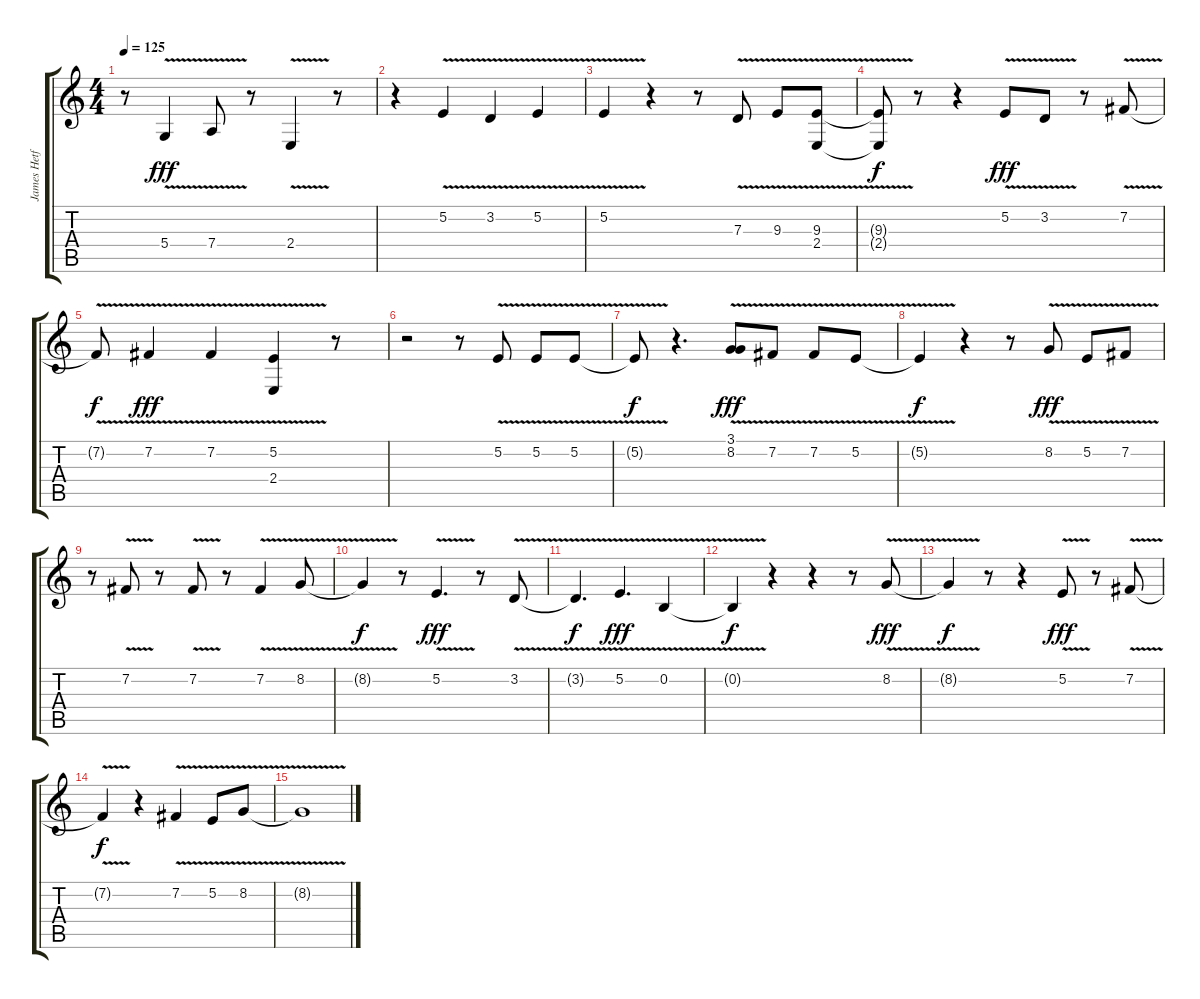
\track ("James Hetfield Vocals" "James Hetf") {instrument englishhorn}
\staff {score tabs}
\tuning (E4 B3 G3 D3 A2 E2) {hide}
\ts (4 4)
\tempo 125
\clef g2
\ks c
r.8{dy fff} 5.4{v}.4 7.4{v}.8 r.8 2.4{v}.4 r.8 |
r.4 5.2{v}.4 3.2{v}.4 5.2{v}.4 |
5.2{v}.4 r.4 r.8 7.3{v}.8 9.3{v}.8 (9.3{v} 2.4{v}).8 |
(9.3{t} 2.4{t}).8{dy f} r.8 r.4 5.2{v}.8{dy fff} 3.2{v}.8 r.8 7.2{v}.8 |
7.2{t}.8{dy f} 7.2{v}.4{dy fff} 7.2{v}.4 (5.2 2.4{v}).4 r.8 |
r.2 r.8 5.2{v}.8 5.2{v}.8 5.2{v}.8 |
5.2{t}.8{dy f} r.4{d} (3.1{v} 8.2{v}).8{dy fff} 7.2{v}.8 7.2{v}.8 5.2{v}.8 |
5.2{t}.4{dy f} r.4 r.8 8.2{v}.8{dy fff} 5.2{v}.8 7.2{v}.8 |
r.8 7.2{v}.8 r.8 7.2{v}.8 r.8 7.2{v}.4 8.2{v}.8 |
8.2{t}.4{dy f} r.8 5.2{v}.4{d dy fff} r.8 3.2{v}.8 |
3.2{t}.4{d dy f} 5.2{v}.4{d dy fff} 0.2{v}.4 |
0.2{t}.4{dy f} r.4 r.4 r.8 8.2{v}.8{dy fff} |
8.2{t}.4{dy f} r.8 r.4 5.2{v}.8{dy fff} r.8 7.2{v}.8 |
7.2{t}.4{dy f} r.4 7.2{v}.4 5.2{v}.8 8.2{v}.8 |
8.2{t}.1
